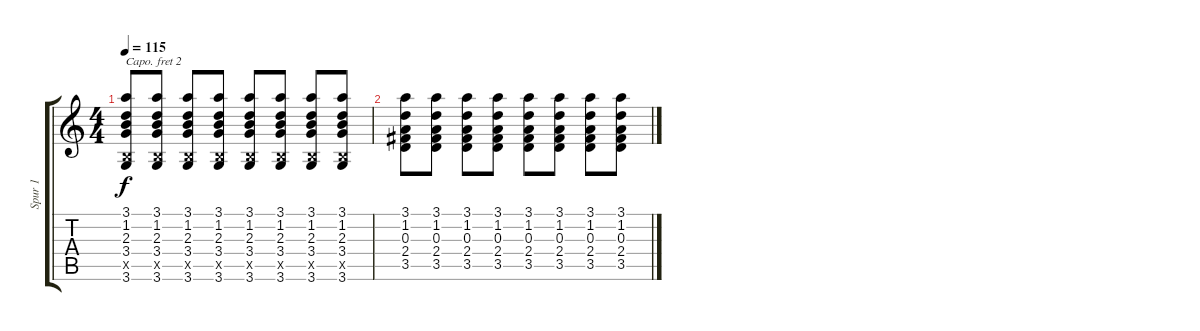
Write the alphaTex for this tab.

\track ("Spur 1" "Spur 1") {instrument acousticguitarnylon}
\staff {score tabs}
\capo 2
\tuning (E4 B3 G3 D3 A2 D2) {hide}
\ts (4 4)
\tempo 115
\clef g2
\ks c
(3.1 1.2 2.3 3.4 0.5{x} 3.6).8{dy f} (3.1 1.2 2.3 3.4 0.5{x} 3.6).8 (3.1 1.2 2.3 3.4 0.5{x} 3.6).8 (3.1 1.2 2.3 3.4 0.5{x} 3.6).8 (3.1 1.2 2.3 3.4 0.5{x} 3.6).8 (3.1 1.2 2.3 3.4 0.5{x} 3.6).8 (3.1 1.2 2.3 3.4 0.5{x} 3.6).8 (3.1 1.2 2.3 3.4 0.5{x} 3.6).8 |
(3.1 1.2 0.3 2.4 3.5).8 (3.1 1.2 0.3 2.4 3.5).8 (3.1 1.2 0.3 2.4 3.5).8 (3.1 1.2 0.3 2.4 3.5).8 (3.1 1.2 0.3 2.4 3.5).8 (3.1 1.2 0.3 2.4 3.5).8 (3.1 1.2 0.3 2.4 3.5).8 (3.1 1.2 0.3 2.4 3.5).8
